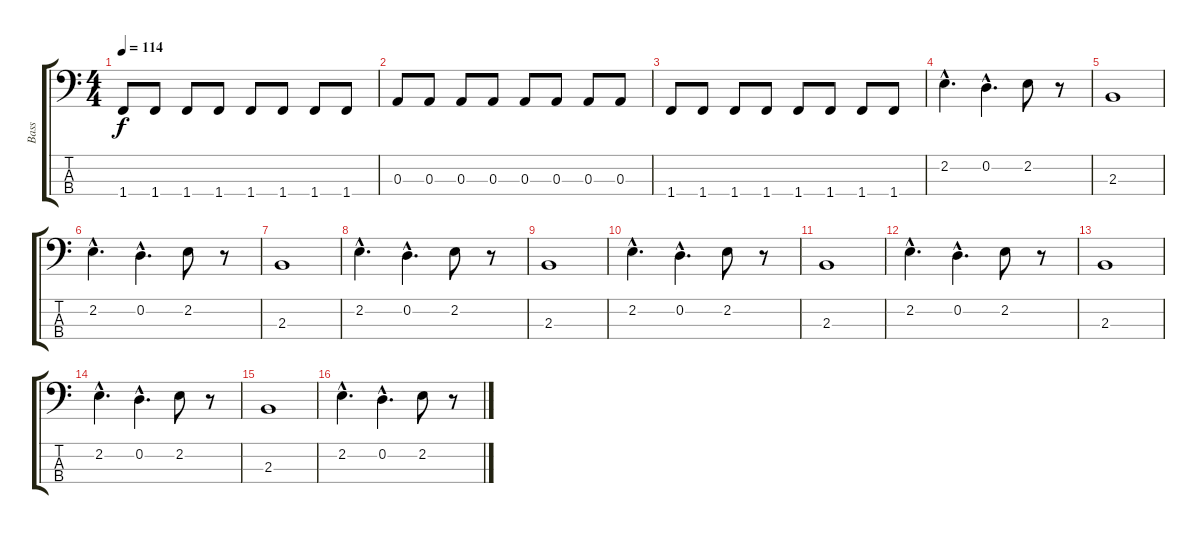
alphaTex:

\track ("Bass" "Bass") {instrument electricbasspick}
\staff {score tabs}
\tuning (G2 D2 A1 E1) {hide}
\ts (4 4)
\tempo 114
\clef f4
\ks c
1.4.8{dy f} 1.4.8 1.4.8 1.4.8 1.4.8 1.4.8 1.4.8 1.4.8 |
0.3.8 0.3.8 0.3.8 0.3.8 0.3.8 0.3.8 0.3.8 0.3.8 |
1.4.8 1.4.8 1.4.8 1.4.8 1.4.8 1.4.8 1.4.8 1.4.8 |
2.2{hac}.4{d} 0.2{hac}.4{d} 2.2.8 r.8 |
2.3.1 |
2.2{hac}.4{d} 0.2{hac}.4{d} 2.2.8 r.8 |
2.3.1 |
2.2{hac}.4{d} 0.2{hac}.4{d} 2.2.8 r.8 |
2.3.1 |
2.2{hac}.4{d} 0.2{hac}.4{d} 2.2.8 r.8 |
2.3.1 |
2.2{hac}.4{d} 0.2{hac}.4{d} 2.2.8 r.8 |
2.3.1 |
2.2{hac}.4{d} 0.2{hac}.4{d} 2.2.8 r.8 |
2.3.1 |
2.2{hac}.4{d} 0.2{hac}.4{d} 2.2.8 r.8
